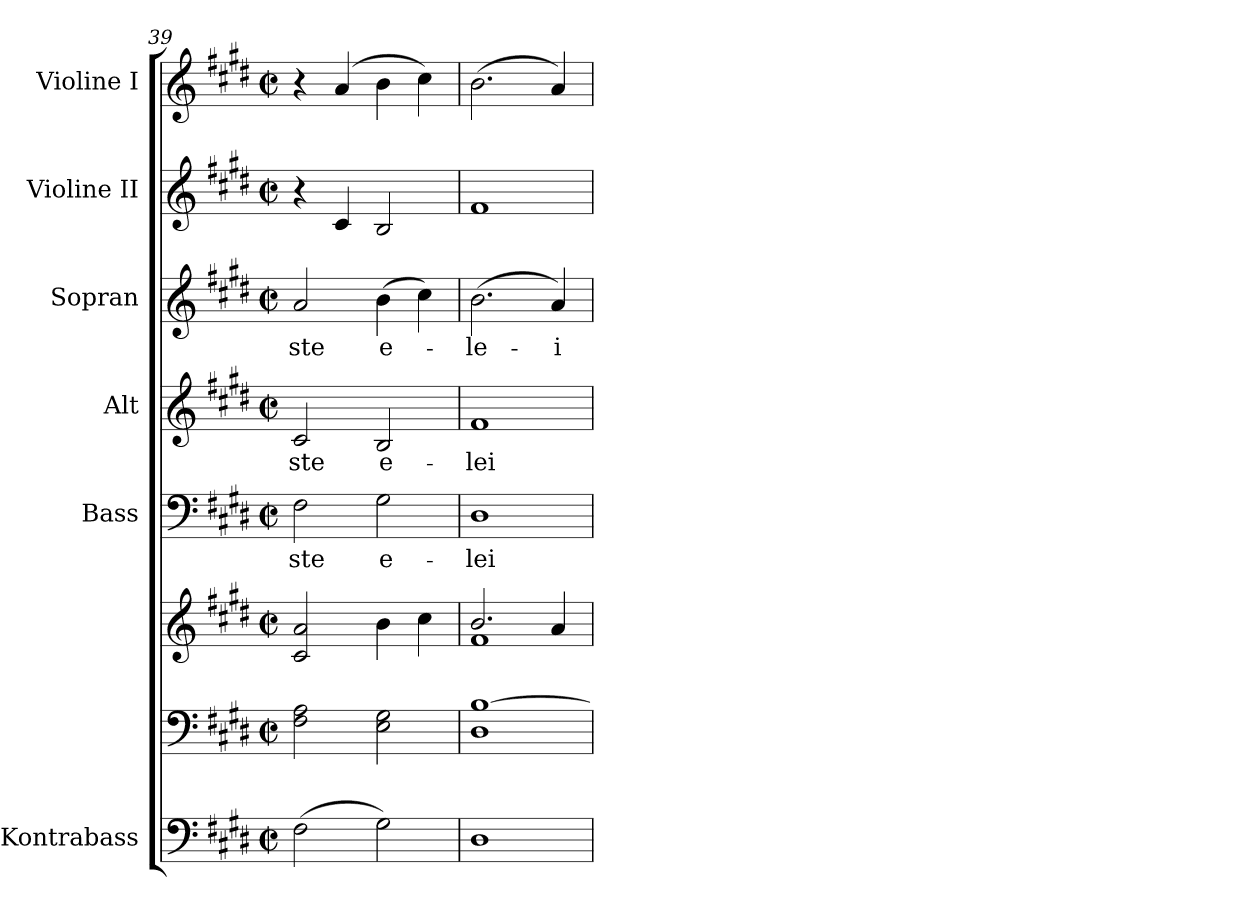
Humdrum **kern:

**kern	**kern	**kern	**kern	**text	**kern	**text	**kern	**text	**kern	**kern
*part7	*part6	*part6	*part5	*part5	*part4	*part4	*part3	*part3	*part2	*part1
*staff8	*staff7	*staff6	*staff5	*staff5	*staff4	*staff4	*staff3	*staff3	*staff2	*staff1
*I"Kontrabass	*	*	*I"Bass	*	*I"Alt	*	*I"Sopran	*	*I"Violine II	*I"Violine I
*I'Kb.	*	*	*I'B.	*	*I'A.	*	*I'S.	*	*I'Vl. II	*I'Vl. I
*clefF4	*clefF4	*clefG2	*clefF4	*	*clefG2	*	*clefG2	*	*clefG2	*clefG2
*ITrd7c12	*	*	*	*	*	*	*	*	*	*
*k[f#c#g#d#]	*k[f#c#g#d#]	*k[f#c#g#d#]	*k[f#c#g#d#]	*	*k[f#c#g#d#]	*	*k[f#c#g#d#]	*	*k[f#c#g#d#]	*k[f#c#g#d#]
*E:	*E:	*E:	*E:	*	*E:	*	*E:	*	*E:	*E:
*M2/2	*M2/2	*M2/2	*M2/2	*	*M2/2	*	*M2/2	*	*M2/2	*M2/2
*met(c|)	*met(c|)	*met(c|)	*met(c|)	*	*met(c|)	*	*met(c|)	*	*met(c|)	*met(c|)
=39	=39	=39	=39	=39	=39	=39	=39	=39	=39	=39
!	!	!	!	!LO:LY:b	!	!LO:LY:b	!	!LO:LY:b	!	!
(>2FF#\	2F#\ 2A\	2c#/ 2a/	2F#\	-ste	2c#/	-ste	2a/	-ste	4r	4r
.	.	.	.	.	.	.	.	.	4c#/	(4a/
!	!	!	!	!LO:LY:b	!	!LO:LY:b	!	!LO:LY:b	!	!
2GG#\)	2E\ 2G#\	4b\	2G#\	e-	2B/	e-	(>4b\	e-	2B/	4b\
.	.	4cc#\	.	.	.	.	4cc#\)	.	.	4cc#\)
=40	=40	=40	=40	=40	=40	=40	=40	=40	=40	=40
*	*	*^	*	*	*	*	*	*	*	*
!	!	!	!	!	!LO:LY:b	!	!LO:LY:b	!	!LO:LY:b	!	!
1DD#	1D# [1B	2.b/	1f#	1D#	-lei-	1f#	-lei-	(>2.b\	-le-	1f#	(>2.b\
!	!	!	!	!	!	!	!	!	!LO:LY:b	!	!
.	.	4a/	.	.	.	.	.	4a/)	-i-	.	4a/)
*	*	*v	*v	*	*	*	*	*	*	*	*
=	=	=	=	=	=	=	=	=	=	=
*-	*-	*-	*-	*-	*-	*-	*-	*-	*-	*-
